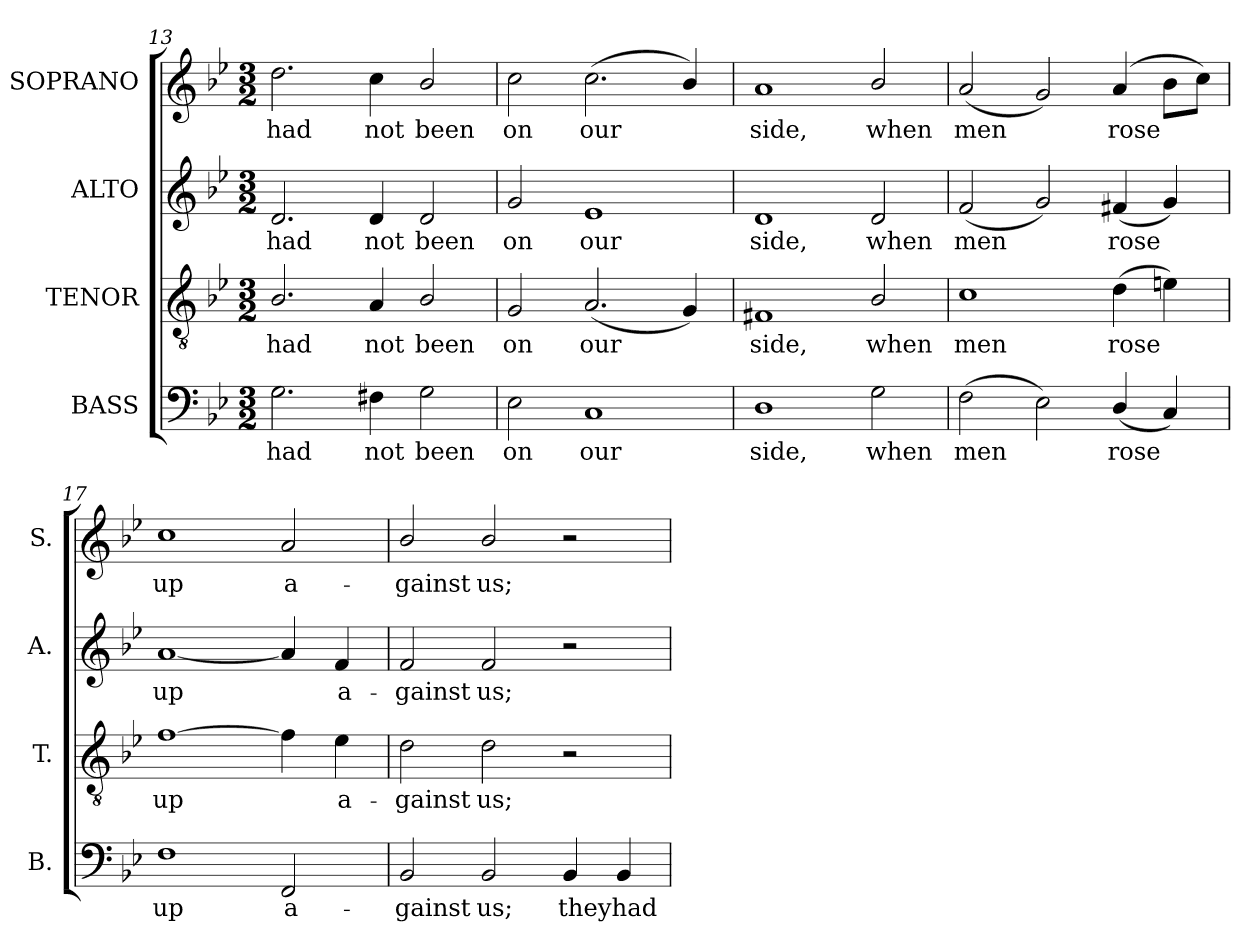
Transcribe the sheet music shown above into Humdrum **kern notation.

**kern	**text	**kern	**text	**kern	**text	**kern	**text
*part4	*part4	*part3	*part3	*part2	*part2	*part1	*part1
*staff4	*staff4	*staff3	*staff3	*staff2	*staff2	*staff1	*staff1
*I"BASS	*	*I"TENOR	*	*I"ALTO	*	*I"SOPRANO	*
*I'B.	*	*I'T.	*	*I'A.	*	*I'S.	*
*clefF4	*	*clefGv2	*	*clefG2	*	*clefG2	*
*	*	*ITrd7c12	*	*	*	*	*
*k[b-e-]	*	*k[b-e-]	*	*k[b-e-]	*	*k[b-e-]	*
*g:	*	*g:	*	*g:	*	*g:	*
*M3/2	*	*M3/2	*	*M3/2	*	*M3/2	*
=13	=13	=13	=13	=13	=13	=13	=13
!	!LO:LY:b:color=#000000	!	!	!	!	!	!
!	!	!	!LO:LY:b:color=#000000	!	!	!	!
!	!	!	!	!	!LO:LY:b:color=#000000	!	!
!	!	!	!	!	!	!	!LO:LY:b:color=#000000
2.Gi\	had	2.BB-i/	had	2.di/	had	2.ddi\	had
!	!LO:LY:b:color=#000000	!	!	!	!	!	!
!	!	!	!LO:LY:b:color=#000000	!	!	!	!
!	!	!	!	!	!LO:LY:b:color=#000000	!	!
!	!	!	!	!	!	!	!LO:LY:b:color=#000000
4F#Xi\	not	4AAi/	not	4di/	not	4cci\	not
!	!LO:LY:b:color=#000000	!	!	!	!	!	!
!	!	!	!LO:LY:b:color=#000000	!	!	!	!
!	!	!	!	!	!LO:LY:b:color=#000000	!	!
!	!	!	!	!	!	!	!LO:LY:b:color=#000000
2Gi\	been	2BB-i/	been	2di/	been	2b-i/	been
=14	=14	=14	=14	=14	=14	=14	=14
!	!LO:LY:b:color=#000000	!	!	!	!	!	!
!	!	!	!LO:LY:b:color=#000000	!	!	!	!
!	!	!	!	!	!LO:LY:b:color=#000000	!	!
!	!	!	!	!	!	!	!LO:LY:b:color=#000000
2E-i\	on	2GGi/	on	2gi/	on	2cci\	on
!	!LO:LY:b:color=#000000	!	!	!	!	!	!
!	!	!	!LO:LY:b:color=#000000	!	!	!	!
!	!	!	!	!	!LO:LY:b:color=#000000	!	!
!	!	!	!	!	!	!	!LO:LY:b:color=#000000
1Ci	our	(2.AAi/	our	1e-i	our	(2.cci\	our
.	.	4GGi/)	.	.	.	4b-i/)	.
=15	=15	=15	=15	=15	=15	=15	=15
!	!LO:LY:b:color=#000000	!	!	!	!	!	!
!	!	!	!LO:LY:b:color=#000000	!	!	!	!
!	!	!	!	!	!LO:LY:b:color=#000000	!	!
!	!	!	!	!	!	!	!LO:LY:b:color=#000000
1Di	side,	1FF#Xi	side,	1di	side,	1ai	side,
!	!LO:LY:b:color=#000000	!	!	!	!	!	!
!	!	!	!LO:LY:b:color=#000000	!	!	!	!
!	!	!	!	!	!LO:LY:b:color=#000000	!	!
!	!	!	!	!	!	!	!LO:LY:b:color=#000000
2Gi\	when	2BB-i/	when	2di/	when	2b-i/	when
=16	=16	=16	=16	=16	=16	=16	=16
!	!LO:LY:b:color=#000000	!	!	!	!	!	!
!	!	!	!LO:LY:b:color=#000000	!	!	!	!
!	!	!	!	!	!LO:LY:b:color=#000000	!	!
!	!	!	!	!	!	!	!LO:LY:b:color=#000000
(2Fi\	men	1Ci	men	(2fi/	men	(2ai/	men
2E-i\)	.	.	.	2gi/)	.	2gi/)	.
!	!LO:LY:b:color=#000000	!	!	!	!	!	!
!	!	!	!LO:LY:b:color=#000000	!	!	!	!
!	!	!	!	!	!LO:LY:b:color=#000000	!	!
!	!	!	!	!	!	!	!LO:LY:b:color=#000000
(4Di/	rose	(4Di\	rose	(4f#Xi/	rose	(4ai/	rose
4Ci/)	.	4Eni\)	.	4gi/)	.	8b-i\L	.
.	.	.	.	.	.	8cci\J)	.
=17	=17	=17	=17	=17	=17	=17	=17
!	!LO:LY:b:color=#000000	!	!	!	!	!	!
!	!	!	!LO:LY:b:color=#000000	!	!	!	!
!	!	!	!	!	!LO:LY:b:color=#000000	!	!
!	!	!	!	!	!	!	!LO:LY:b:color=#000000
1Fi	up	[1Fi	up	[1ai	up	1cci	up
!	!LO:LY:b:color=#000000	!	!	!	!	!	!
!	!	!	!	!	!	!	!LO:LY:b:color=#000000
2FFi/	a-	4Fi\]	.	4ai/]	.	2ai/	a-
!	!	!	!LO:LY:b:color=#000000	!	!	!	!
!	!	!	!	!	!LO:LY:b:color=#000000	!	!
.	.	4E-i\	a-	4fi/	a-	.	.
!!LO:PB:g=z
=18	=18	=18	=18	=18	=18	=18	=18
!	!LO:LY:b:color=#000000	!	!	!	!	!	!
!	!	!	!LO:LY:b:color=#000000	!	!	!	!
!	!	!	!	!	!LO:LY:b:color=#000000	!	!
!	!	!	!	!	!	!	!LO:LY:b:color=#000000
2BB-i/	-gainst	2Di\	-gainst	2fi/	-gainst	2b-i/	-gainst
!	!LO:LY:b:color=#000000	!	!	!	!	!	!
!	!	!	!LO:LY:b:color=#000000	!	!	!	!
!	!	!	!	!	!LO:LY:b:color=#000000	!	!
!	!	!	!	!	!	!	!LO:LY:b:color=#000000
2BB-i/	us;	2Di\	us;	2fi/	us;	2b-i/	us;
!	!LO:LY:b:color=#000000	!	!	!	!	!	!
4BB-i/	they	2r	.	2r	.	2r	.
!	!LO:LY:b:color=#000000	!	!	!	!	!	!
4BB-i/	had	.	.	.	.	.	.
=	=	=	=	=	=	=	=
*-	*-	*-	*-	*-	*-	*-	*-
